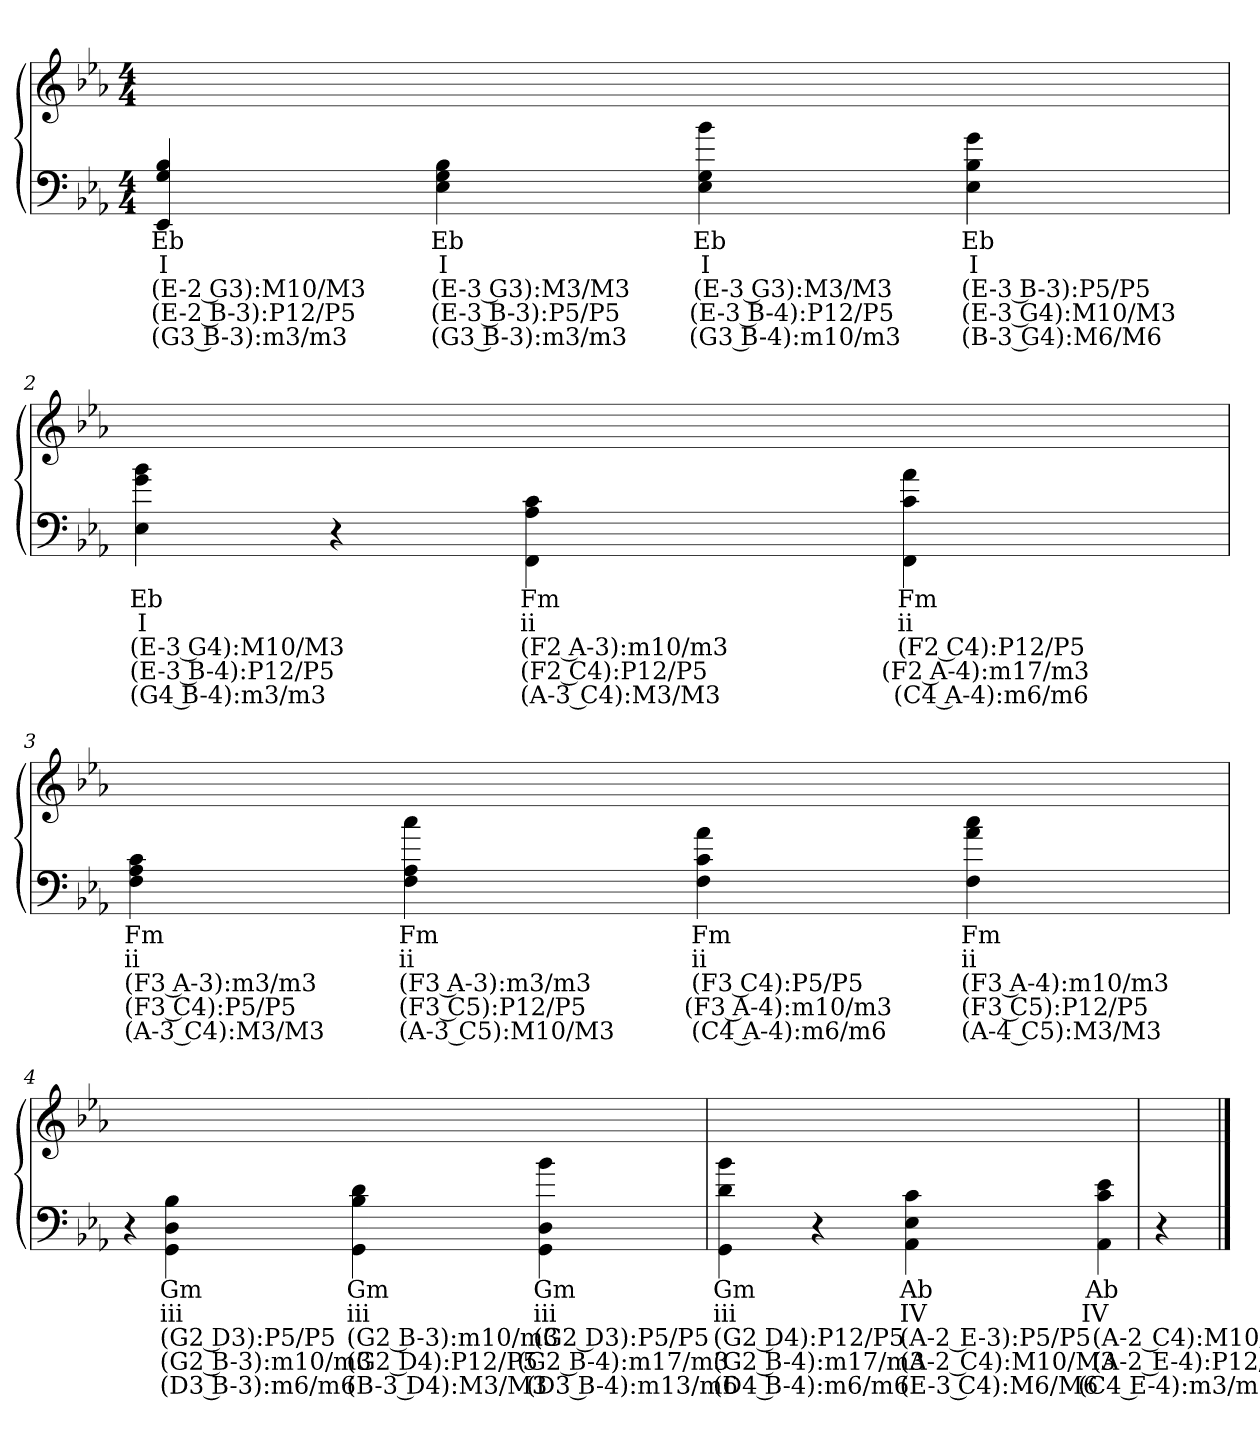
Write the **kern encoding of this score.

**kern	**text	**text	**text	**text	**text	**kern
*part2	*part2	*part2	*part2	*part2	*part2	*part1
*staff2	*staff2	*staff2	*staff2	*staff2	*staff2	*staff1
*clefF4	*	*	*	*	*	*clefG2
*k[b-e-a-]	*	*	*	*	*	*k[b-e-a-]
*E-:	*	*	*	*	*	*E-:
*M4/4	*	*	*	*	*	*M4/4
*MM60	*	*	*	*	*	*MM60
=1	=1	=1	=1	=1	=1	=1
4EE- 4G 4B-	Eb	I	(E-2 G3):M10/M3	(E-2 B-3):P12/P5	(G3 B-3):m3/m3	1ryy
4E- 4G 4B-	Eb	I	(E-3 G3):M3/M3	(E-3 B-3):P5/P5	(G3 B-3):m3/m3	.
4E- 4G 4b-	Eb	I	(E-3 G3):M3/M3	(E-3 B-4):P12/P5	(G3 B-4):m10/m3	.
4E- 4B- 4g	Eb	I	(E-3 B-3):P5/P5	(E-3 G4):M10/M3	(B-3 G4):M6/M6	.
=2	=2	=2	=2	=2	=2	=2
4E- 4g 4b-	Eb	I	(E-3 G4):M10/M3	(E-3 B-4):P12/P5	(G4 B-4):m3/m3	1ryy
4r	.	.	.	.	.	.
4FF 4A- 4c	Fm	ii	(F2 A-3):m10/m3	(F2 C4):P12/P5	(A-3 C4):M3/M3	.
4FF 4c 4a-	Fm	ii	(F2 C4):P12/P5	(F2 A-4):m17/m3	(C4 A-4):m6/m6	.
=3	=3	=3	=3	=3	=3	=3
4F 4A- 4c	Fm	ii	(F3 A-3):m3/m3	(F3 C4):P5/P5	(A-3 C4):M3/M3	1ryy
4F 4A- 4cc	Fm	ii	(F3 A-3):m3/m3	(F3 C5):P12/P5	(A-3 C5):M10/M3	.
4F 4c 4a-	Fm	ii	(F3 C4):P5/P5	(F3 A-4):m10/m3	(C4 A-4):m6/m6	.
4F 4a- 4cc	Fm	ii	(F3 A-4):m10/m3	(F3 C5):P12/P5	(A-4 C5):M3/M3	.
=4	=4	=4	=4	=4	=4	=4
4r	.	.	.	.	.	1ryy
4GG 4D 4B-	Gm	iii	(G2 D3):P5/P5	(G2 B-3):m10/m3	(D3 B-3):m6/m6	.
4GG 4B- 4d	Gm	iii	(G2 B-3):m10/m3	(G2 D4):P12/P5	(B-3 D4):M3/M3	.
4GG 4D 4b-	Gm	iii	(G2 D3):P5/P5	(G2 B-4):m17/m3	(D3 B-4):m13/m6	.
=5	=5	=5	=5	=5	=5	=5
4GG 4d 4b-	Gm	iii	(G2 D4):P12/P5	(G2 B-4):m17/m3	(D4 B-4):m6/m6	1ryy
4r	.	.	.	.	.	.
4AA- 4E- 4c	Ab	IV	(A-2 E-3):P5/P5	(A-2 C4):M10/M3	(E-3 C4):M6/M6	.
4AA- 4c 4e-	Ab	IV	(A-2 C4):M10/M3	(A-2 E-4):P12/P5	(C4 E-4):m3/m3	.
=6	=6	=6	=6	=6	=6	=6
4r	.	.	.	.	.	4ryy
==	==	==	==	==	==	==
*-	*-	*-	*-	*-	*-	*-
